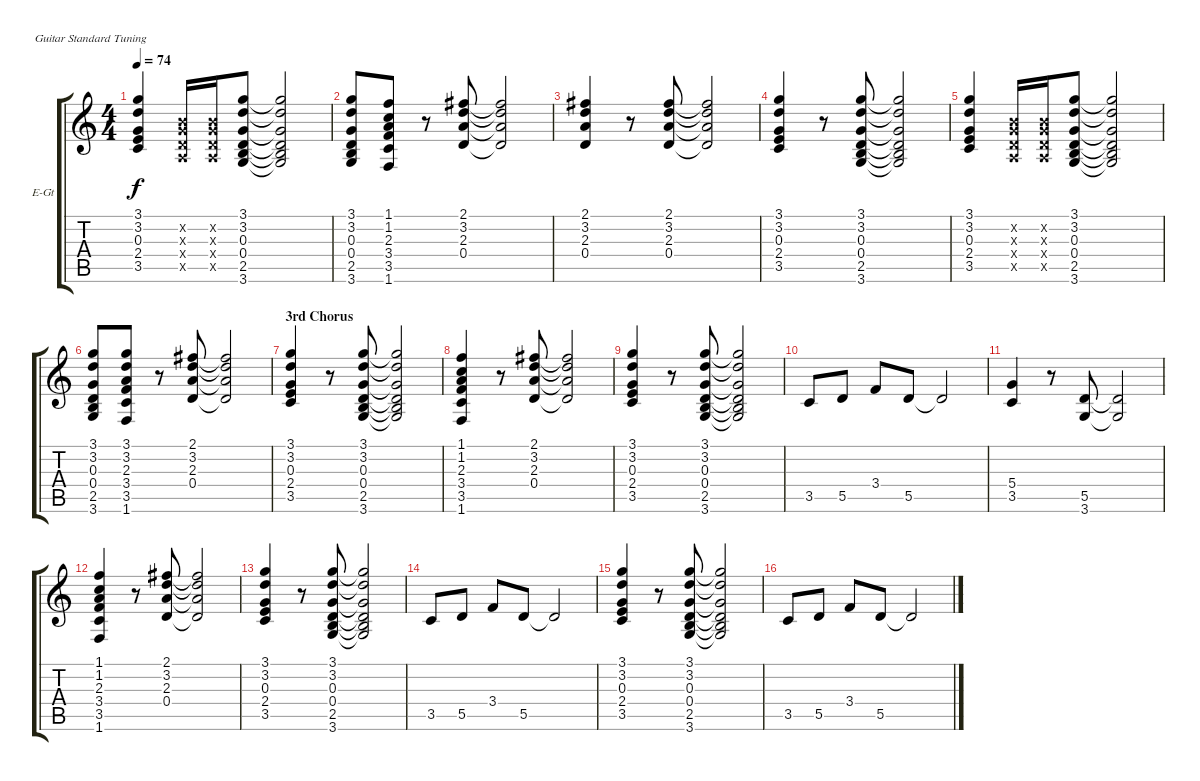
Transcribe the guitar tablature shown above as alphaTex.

\bracketExtendMode groupsimilarinstruments
\firstSystemTrackNameOrientation horizontal
\otherSystemsTrackNameOrientation horizontal
\track ("Rhythm" "E-Gt") {instrument overdrivenguitar}
\staff {score tabs}
\tuning (E4 B3 G3 D3 A2 E2)
\ts (4 4)
\tempo 74
\clef g2
\ks c
(2.4 3.5 0.3 3.2 3.1).4{dy f} (0.4{x} 0.5{x} 0.2{x} 0.3{x}).16 (0.4{x} 0.5{x} 0.3{x} 0.2{x}).16 (2.5 3.6 0.4 0.3 3.2 3.1).8 (2.5{t} 3.6{t} 3.1{t} 3.2{t} 0.3{t} 0.4{t}).2 |
(2.5 3.6 0.4 0.3 3.2 3.1).8 (3.5 1.6 3.4 2.3 1.2 1.1).8 r.8 (0.4 2.3 3.2 2.1).8 (0.4{t} 2.3{t} 3.2{t} 2.1{t}).2 |
(0.4 2.3 3.2 2.1).4 r.8 (0.4 2.3 3.2 2.1).8 (0.4{t} 2.3{t} 3.2{t} 2.1{t}).2 |
(2.4 3.5 0.3 3.2 3.1).4 r.8 (2.5 3.6 0.4 0.3 3.2 3.1).8 (2.5{t} 3.6{t} 3.1{t} 3.2{t} 0.3{t} 0.4{t}).2 |
(2.4 3.5 0.3 3.2 3.1).4 (0.4{x} 0.5{x} 0.2{x} 0.3{x}).16 (0.4{x} 0.5{x} 0.3{x} 0.2{x}).16 (2.5 3.6 0.4 0.3 3.2 3.1).8 (2.5{t} 3.6{t} 3.1{t} 3.2{t} 0.3{t} 0.4{t}).2 |
(2.5 3.6 0.4 0.3 3.2 3.1).8 (3.5 1.6 3.4 2.3 3.2 3.1).8 r.8 (0.4 2.3 3.2 2.1).8 (0.4{t} 2.3{t} 3.2{t} 2.1{t}).2 |
\section ("" "3rd Chorus")
(2.4 3.5 0.3 3.2 3.1).4 r.8 (2.5 3.6 0.4 0.3 3.2 3.1).8 (2.5{t} 3.6{t} 3.1{t} 3.2{t} 0.3{t} 0.4{t}).2 |
(3.5 1.6 3.4 2.3 1.2 1.1).4 r.8 (0.4 2.3 3.2 2.1).8 (0.4{t} 2.3{t} 3.2{t} 2.1{t}).2 |
(2.4 3.5 0.3 3.2 3.1).4 r.8 (2.5 3.6 0.4 0.3 3.2 3.1).8 (2.5{t} 3.6{t} 3.1{t} 3.2{t} 0.3{t} 0.4{t}).2 |
3.5.8 5.5.8 3.4.8 5.5.8 5.5{t}.2 |
(5.4 3.5).4 r.8 (5.5 3.6).8 (5.5{t} 3.6{t}).2 |
(3.5 1.6 3.4 2.3 1.2 1.1).4 r.8 (0.4 2.3 3.2 2.1).8 (0.4{t} 2.3{t} 3.2{t} 2.1{t}).2 |
(2.4 3.5 0.3 3.2 3.1).4 r.8 (2.5 3.6 0.4 0.3 3.2 3.1).8 (2.5{t} 3.6{t} 3.1{t} 3.2{t} 0.3{t} 0.4{t}).2 |
3.5.8 5.5.8 3.4.8 5.5.8 5.5{t}.2 |
(2.4 3.5 0.3 3.2 3.1).4 r.8 (2.5 3.6 0.4 0.3 3.2 3.1).8 (2.5{t} 3.6{t} 3.1{t} 3.2{t} 0.3{t} 0.4{t}).2 |
3.5.8 5.5.8 3.4.8 5.5.8 5.5{t}.2
